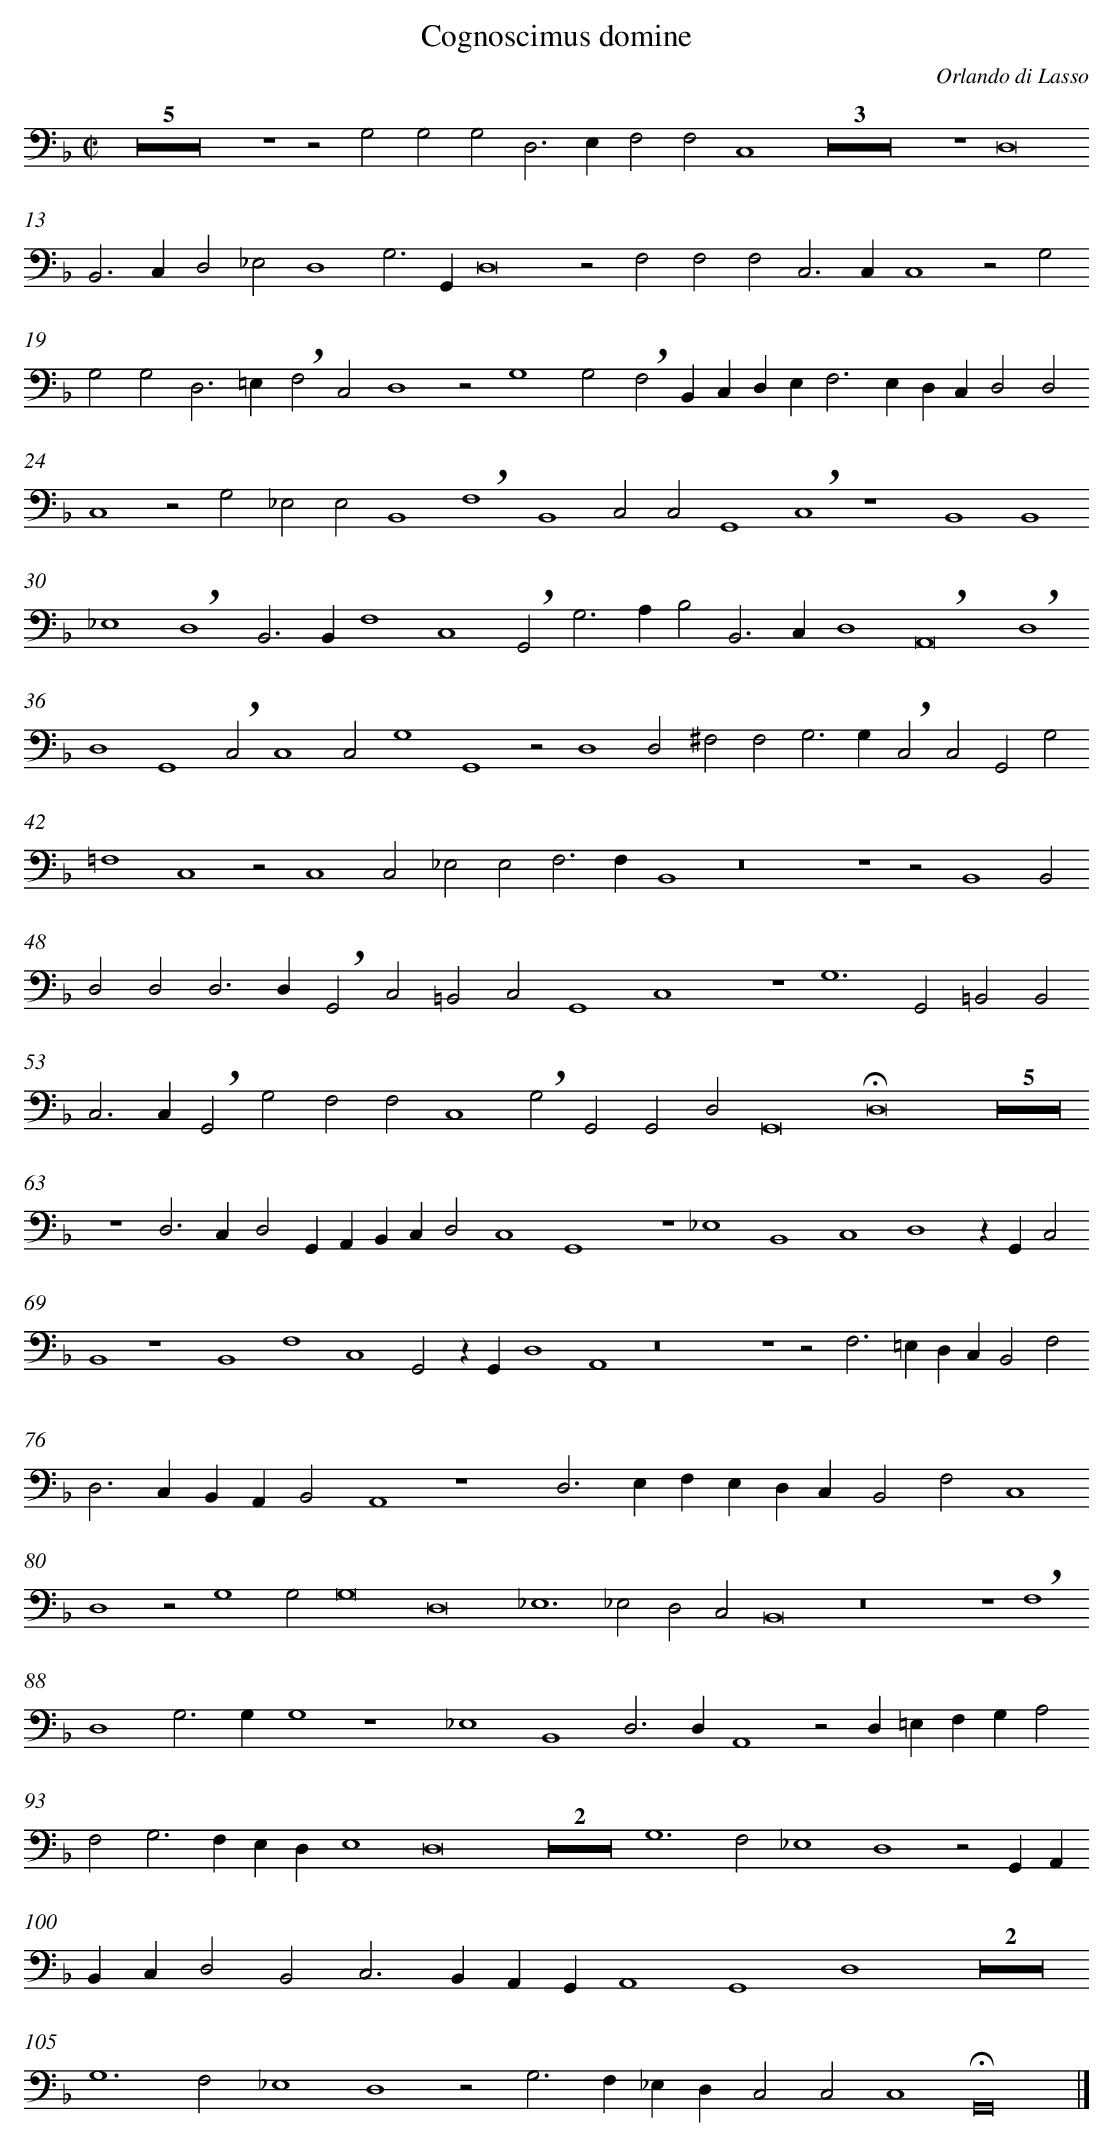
X:1
T: Cognoscimus domine
C: Orlando di Lasso
L: 1/4
M: C|
K: F clef=bass
Z5 [|]
z4z2G,2 [|]
G,2G,2D,3E, [|]
F,2F,2C,4 [|]
Z3 [|]
z4D,8 [|]
B,,3C, [|]
D,2_E,2D,4 [|]
G,2>G,,2D,8 [|]
z2F,2 [|]
F,2F,2C,3C, [|]
C,4z2G,2 [|]
G,2G,2D,3=E, [|]
!breath!F,2C,2D,4 [|]
z2G,4G,2 [|]
!breath!F,2B,,C,D,E,F,3 [|]
E,D,C,D,2D,2 [|]
C,4z2G,2 [|]
_E,2E,2B,,4 [|]
!breath!F,4B,,4 [|]
C,2C,2G,,4 [|]
!breath!C,4z4 [|]
B,,4B,,4 [|]
_E,4!breath!D,4 [|]
B,,2>B,,2F,4 [|]
C,4!breath!G,,2G,3 [|]
A,B,2B,,3C, [|]
D,4!breath!A,,8 [|]
!breath!D,4 [|]
D,4G,,4 [|]
!breath!C,2C,4C,2 [|]
G,4G,,4 [|]
z2D,4D,2 [|]
^F,2F,2G,3G, [|]
!breath!C,2C,2G,,2G,2 [|]
=F,4C,4 [|]
z2C,4C,2 [|]
_E,2E,2F,3F, [|]
B,,4z8 [|]
z4 [|]
z2B,,4B,,2 [|]
D,2D,2D,3D, [|]
!breath!G,,2C,2=B,,2C,2 [|]
G,,4C,4 [|]
z4G,6 [|]
G,,2=B,,2B,,2 [|]
C,2>C,2!breath!G,,2G,2 [|]
F,2F,2C,4 [|]
!breath!G,2G,,2G,,2D,2 [|]
G,,8 [|]
!fermata!D,8 [|]
Z5 [|]
z4D,3C, [|]
D,2G,,A,,B,,C,D,2 [|]
C,4G,,4 [|]
z4_E,4 [|]
B,,4C,4 [|]
D,4zG,,C,2 [|]
B,,4z4 [|]
B,,4F,4 [|]
C,4G,,2zG,, [|]
D,4A,,4 [|]
z8 [|]
z4z2F,3 [|]
=E,D,C,B,,2F,2 [|]
D,2>C,2B,,A,,B,,2 [|]
A,,4z4 [|]
D,2>E,2F,E,D,C, [|]
B,,2F,2C,4 [|]
D,4z2G,4 [|]
G,2G,8 [|]
D,8 [|]
_E,6 [|]
_E,2D,2C,2 [|]
B,,8 [|]
z8 [|]
z4!breath!F,4 [|]
D,4G,3G, [|]
G,4z4 [|]
_E,4B,,4 [|]
D,2>D,2A,,4 [|]
z2D,=E,F,G,A,2 [|]
F,2G,2>F,2E,D, [|]
E,4D,8 [|]
Z2 [|]
G,6 [|]
F,2_E,4 [|]
D,4z2G,,A,, [|]
B,,C,D,2B,,2C,3 [|]
B,,A,,G,,A,,4 [|]
G,,4D,4 [|]
Z2 [|]
G,6F,2 [|]
_E,4D,4 [|]
z2G,2>F,2_E,D, [|]
C,2C,2C,4 [|]
!fermata!G,,8 |]
